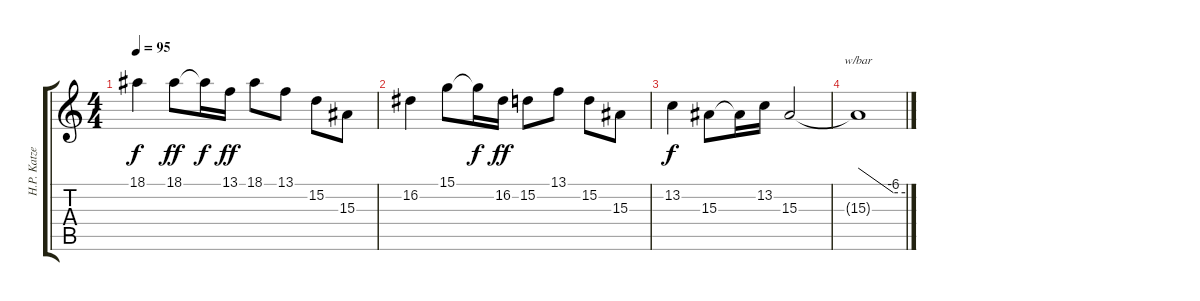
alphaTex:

\track ("H.P. Katzenburg (Bagpipe)" "H.P. Katze") {instrument bagpipe}
\staff {score tabs}
\tuning (E4 B3 G3 D3 A2 E2) {hide}
\ts (4 4)
\tempo 95
\clef g2
\ks c
18.1.4{dy f} 18.1.8{dy ff} 18.1{t}.16{dy f} 13.1.16{dy ff} 18.1.8 13.1.8 15.2.8 15.3.8 |
16.2.4 15.1.8 15.1{t}.16{dy f} 16.2.16{dy ff} 15.2.8 13.1.8 15.2.8 15.3.8 |
13.2.4{dy f} 15.3.8 15.3{t}.16 13.2.16 15.3.2 |
15.3{t}.1{tbe (custom default 0 0 45 -24 60 -24)}
